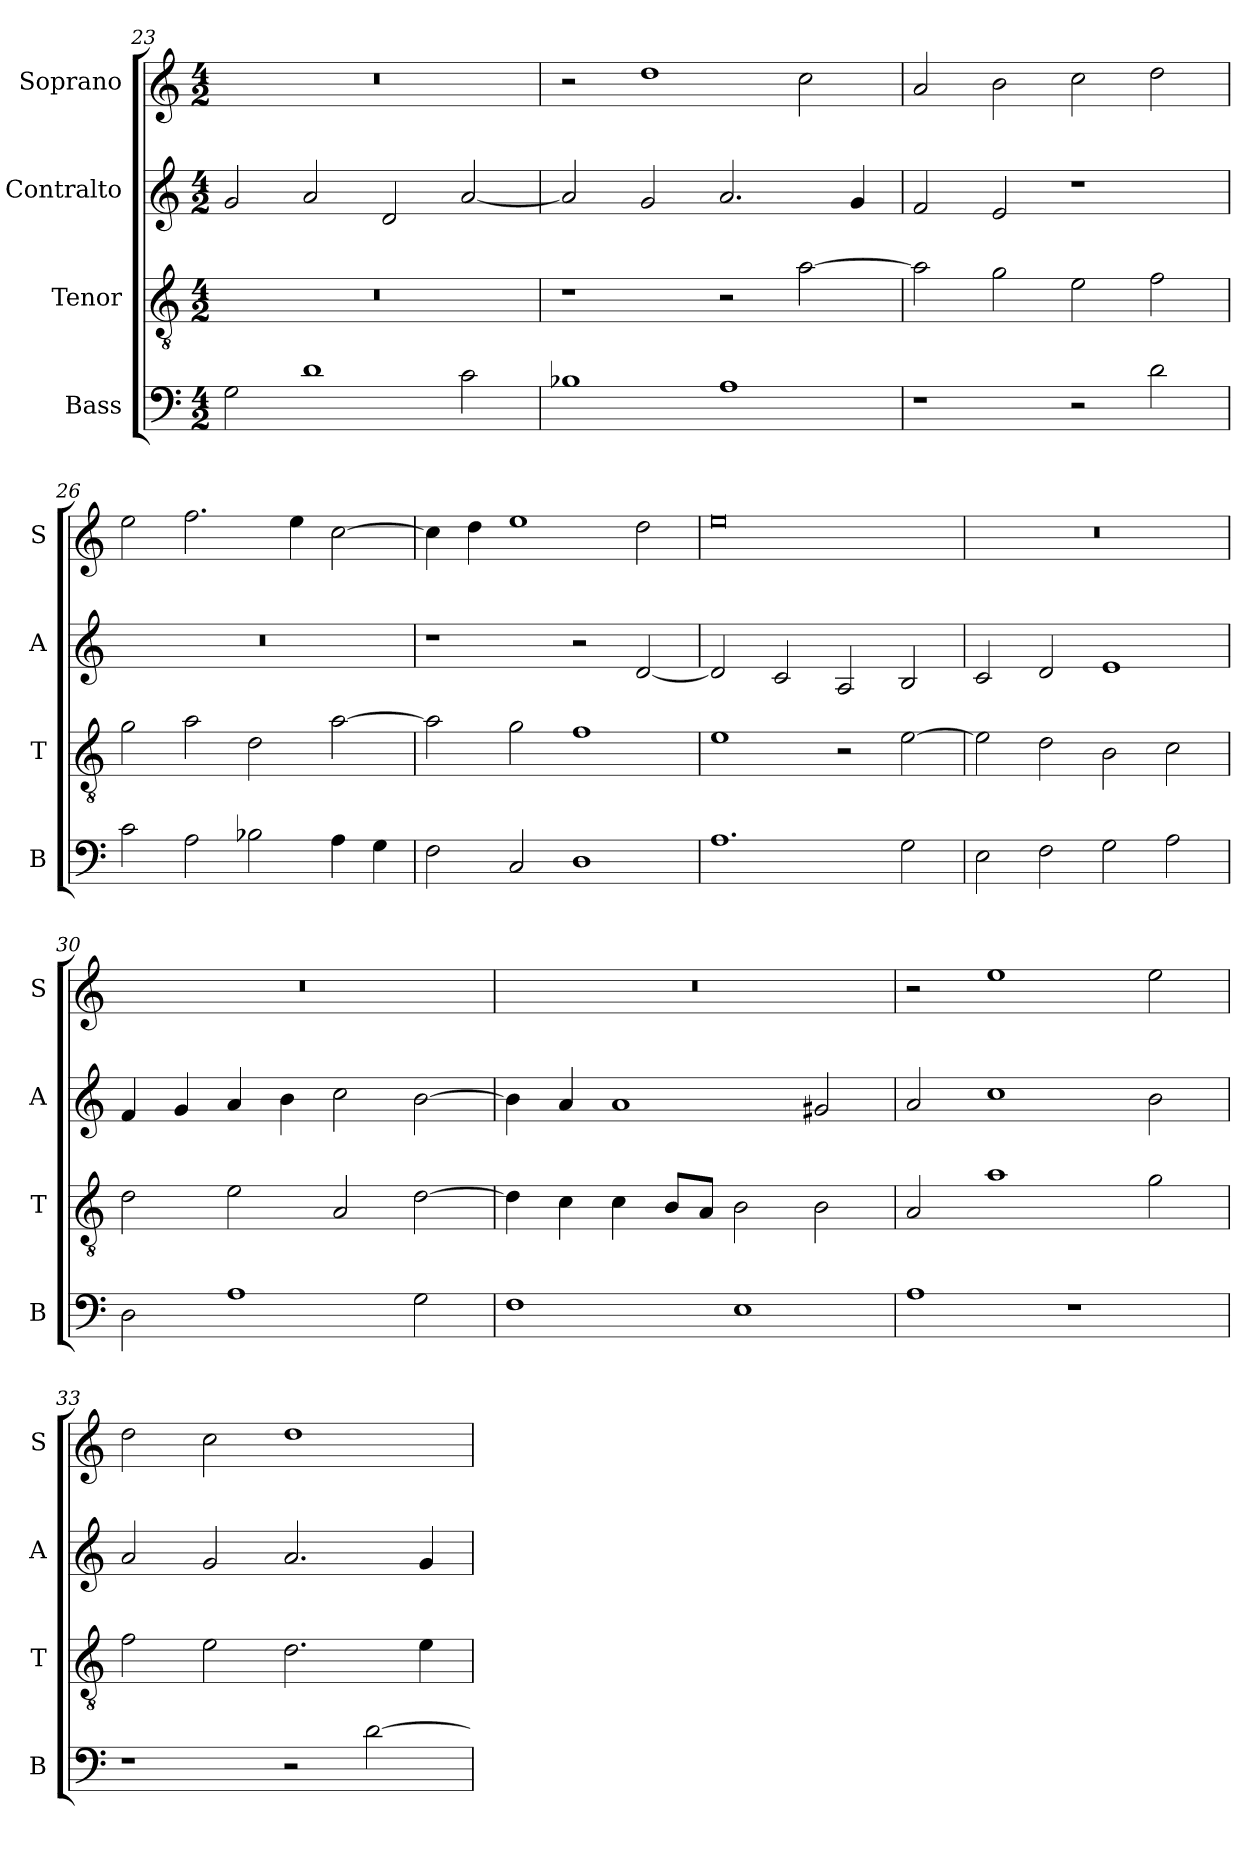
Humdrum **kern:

**kern	**kern	**kern	**kern
*part4	*part3	*part2	*part1
*staff4	*staff3	*staff2	*staff1
*I"Bass	*I"Tenor	*I"Contralto	*I"Soprano
*I'B	*I'T	*I'A	*I'S
*clefF4	*clefGv2	*clefG2	*clefG2
*k[]	*k[]	*k[]	*k[]
*A:aeo	*A:aeo	*A:aeo	*A:aeo
*M4/2	*M4/2	*M4/2	*M4/2
=23	=23	=23	=23
2G	0r	2g	0r
1d	.	2a	.
.	.	2d	.
2c	.	[2a	.
=24	=24	=24	=24
1B-X	1r	2a]	2r
.	.	2g	1dd
1A	2r	2.a	.
.	[2a	.	2cc
.	.	4g	.
=25	=25	=25	=25
1r	2a]	2f	2a
.	2g	2e	2b
2r	2e	1r	2cc
2d	2f	.	2dd
=26	=26	=26	=26
2c	2g	0r	2ee
2A	2a	.	2.ff
2B-X	2d	.	.
.	.	.	4ee
4A	[2a	.	[2cc
4G	.	.	.
=27	=27	=27	=27
2F	2a]	1r	4cc]
.	.	.	4dd
2C	2g	.	1ee
1D	1f	2r	.
.	.	[2d	2dd
=28	=28	=28	=28
1.A	1e	2d]	0ee
.	.	2c	.
.	2r	2A	.
2G	[2e	2B	.
=29	=29	=29	=29
2E	2e]	2c	0r
2F	2d	2d	.
2G	2B	1e	.
2A	2c	.	.
=30	=30	=30	=30
2D	2d	4f	0r
.	.	4g	.
1A	2e	4a	.
.	.	4b	.
.	2A	2cc	.
2G	[2d	[2b	.
=31	=31	=31	=31
1F	4d]	4b]	0r
.	4c	4a	.
.	4c	1a	.
.	8B/L	.	.
.	8A/J	.	.
1E	2B	.	.
.	2B	2g#X	.
=32	=32	=32	=32
1A	2A	2a	2r
.	1a	1cc	1ee
1r	.	.	.
.	2g	2b	2ee
=33	=33	=33	=33
1r	2f	2a	2dd
.	2e	2g	2cc
2r	2.d	2.a	1dd
[2d	.	.	.
.	4e	4g	.
=	=	=	=
*-	*-	*-	*-
